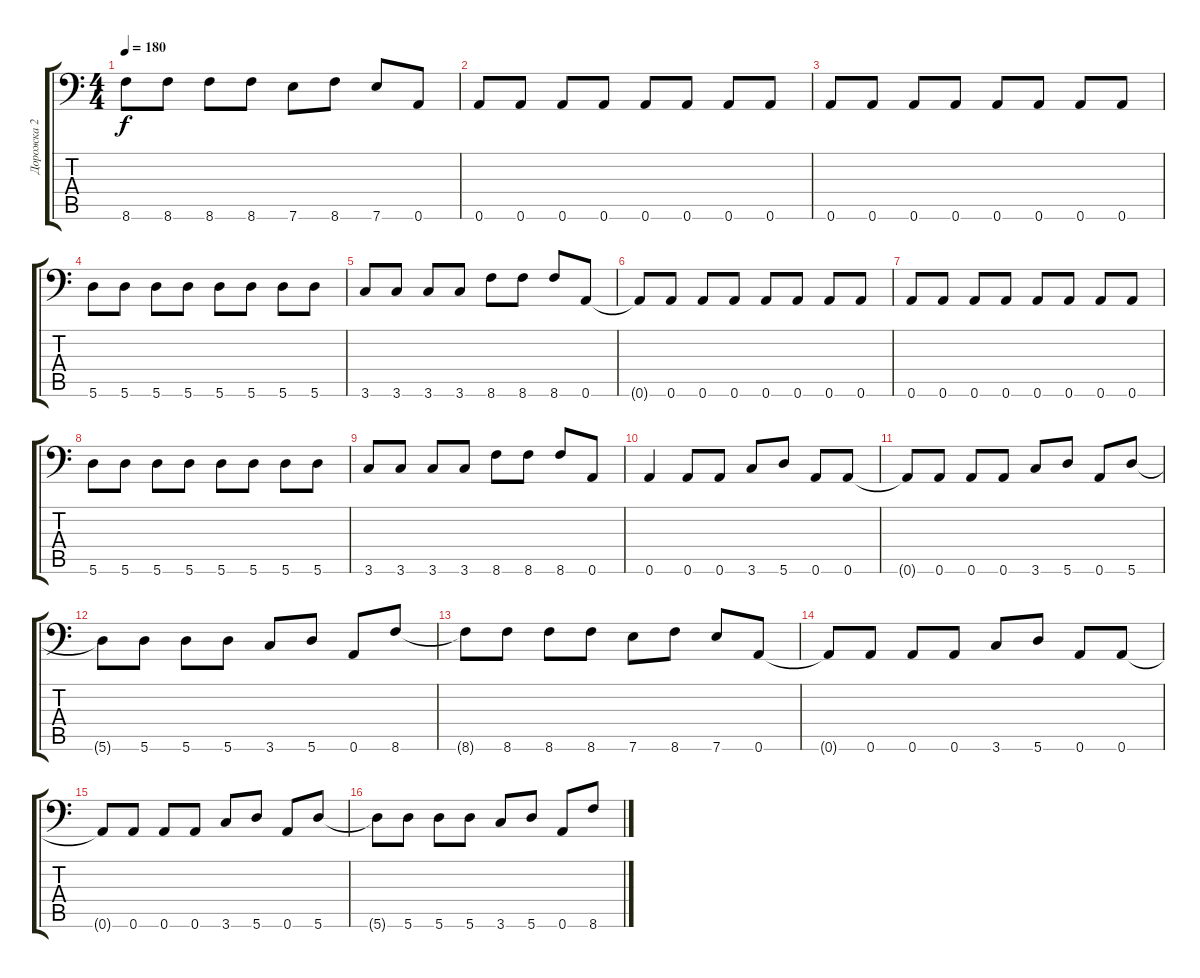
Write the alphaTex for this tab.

\track ("Дорожка 2" "Дорожка 2") {instrument distortionguitar}
\staff {score tabs}
\tuning (B3 Gb3 D3 A2 E2 A1) {hide}
\ts (4 4)
\tempo 180
\clef f4
\ks c
8.6{t}.8{dy f} 8.6.8 8.6.8 8.6.8 7.6.8 8.6.8 7.6.8 0.6.8 |
0.6.8 0.6.8 0.6.8 0.6.8 0.6.8 0.6.8 0.6.8 0.6.8 |
0.6.8 0.6.8 0.6.8 0.6.8 0.6.8 0.6.8 0.6.8 0.6.8 |
5.6.8 5.6.8 5.6.8 5.6.8 5.6.8 5.6.8 5.6.8 5.6.8 |
3.6.8 3.6.8 3.6.8 3.6.8 8.6.8 8.6.8 8.6.8 0.6.8 |
0.6{t}.8 0.6.8 0.6.8 0.6.8 0.6.8 0.6.8 0.6.8 0.6.8 |
0.6.8 0.6.8 0.6.8 0.6.8 0.6.8 0.6.8 0.6.8 0.6.8 |
5.6.8 5.6.8 5.6.8 5.6.8 5.6.8 5.6.8 5.6.8 5.6.8 |
3.6.8 3.6.8 3.6.8 3.6.8 8.6.8 8.6.8 8.6.8 0.6.8 |
0.6.4 0.6.8 0.6.8 3.6.8 5.6.8 0.6.8 0.6.8 |
0.6{t}.8 0.6.8 0.6.8 0.6.8 3.6.8 5.6.8 0.6.8 5.6.8 |
5.6{t}.8 5.6.8 5.6.8 5.6.8 3.6.8 5.6.8 0.6.8 8.6.8 |
8.6{t}.8 8.6.8 8.6.8 8.6.8 7.6.8 8.6.8 7.6.8 0.6.8 |
0.6{t}.8 0.6.8 0.6.8 0.6.8 3.6.8 5.6.8 0.6.8 0.6.8 |
0.6{t}.8 0.6.8 0.6.8 0.6.8 3.6.8 5.6.8 0.6.8 5.6.8 |
5.6{t}.8 5.6.8 5.6.8 5.6.8 3.6.8 5.6.8 0.6.8 8.6.8
